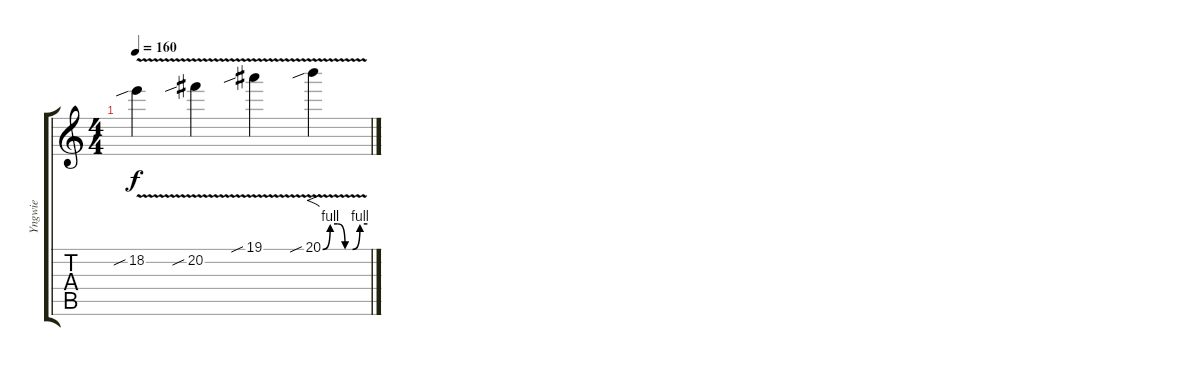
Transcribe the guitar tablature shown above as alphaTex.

\track ("Yngwie" "Yngwie") {instrument overdrivenguitar}
\staff {score tabs}
\tuning (Eb4 Bb3 Gb3 Db3 Ab2 Eb2) {hide}
\ts (4 4)
\tempo 160
\clef g2
\ks c
18.2{v sib}.4{dy f} 20.2{v sib}.4 19.1{v sib}.4 20.1{be (custom 0 0 10 4 20 4 30 0 40 0 50 4 60 4) v sib}.4{f}
